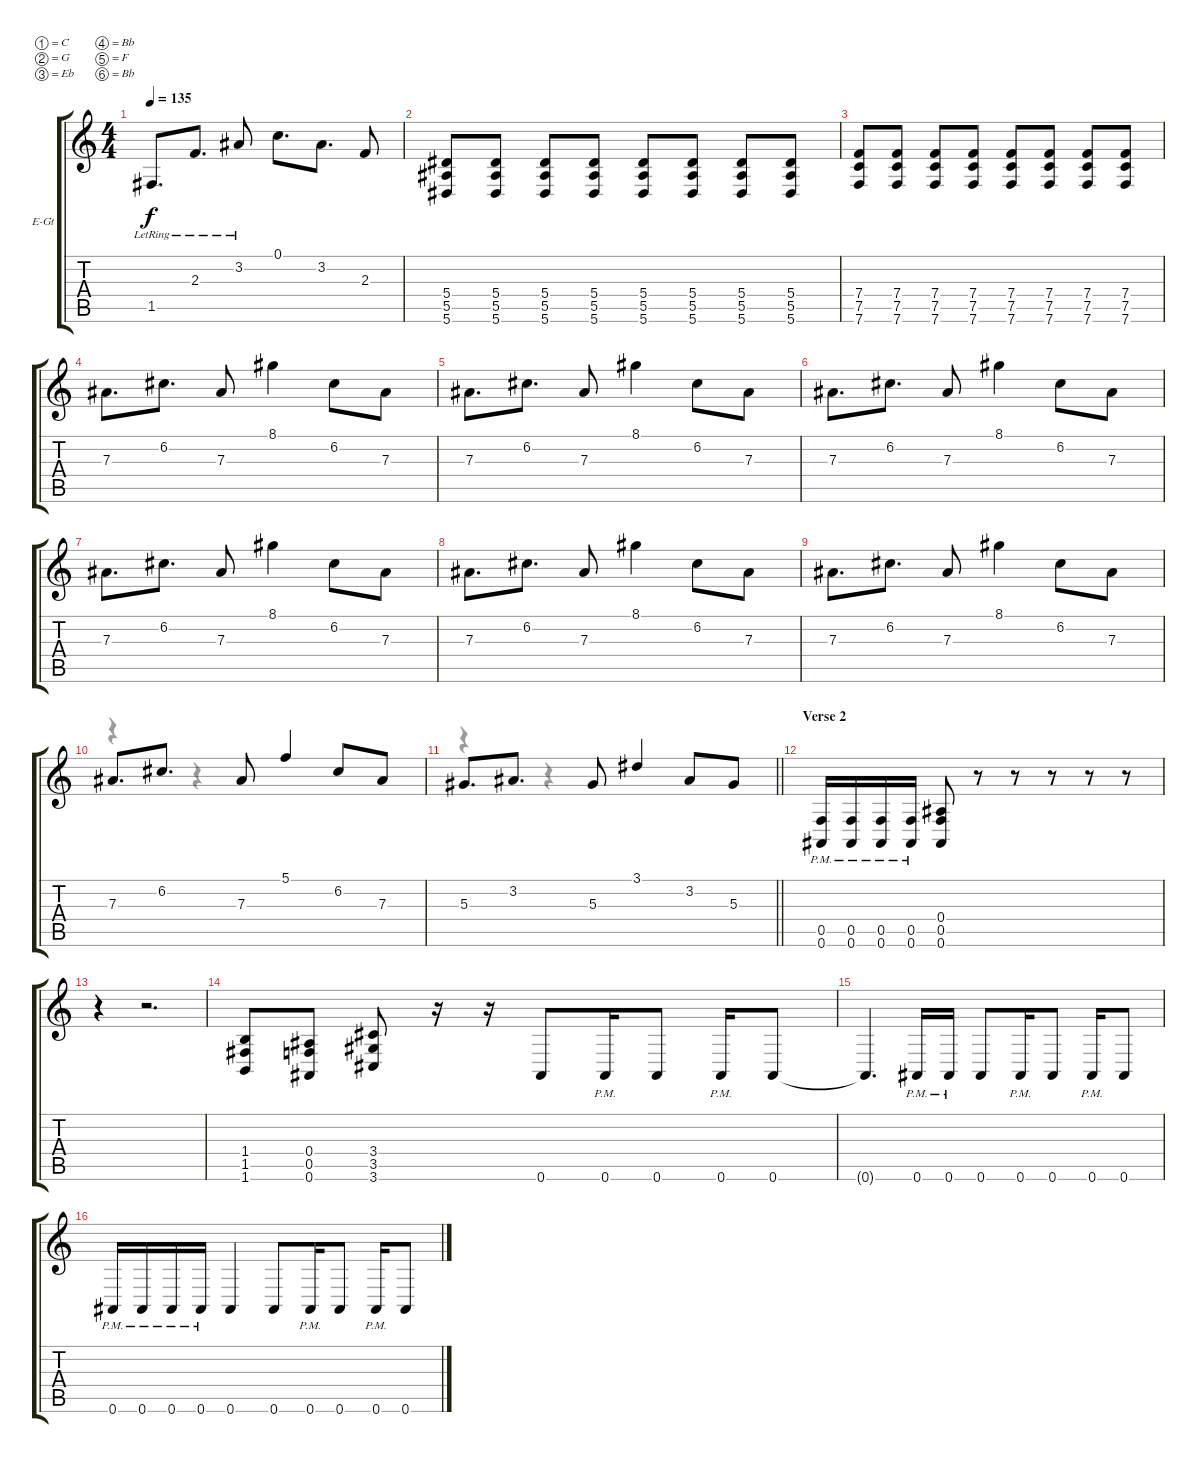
\bracketExtendMode groupsimilarinstruments
\firstSystemTrackNameOrientation horizontal
\otherSystemsTrackNameOrientation horizontal
\track ("Lead Guitar" "E-Gt") {instrument distortionguitar}
\staff {score tabs}
\tuning (C4 G3 Eb3 Bb2 F2 Bb1)
\voice
\ts (4 4)
\tempo 135
\clef g2
\ks c
1.5{lr}.8{d dy f} 2.3{lr}.8{d} 3.2{lr}.8 0.1.8{d} 3.2.8{d} 2.3.8 |
(5.4 5.5 5.6).8 (5.4 5.5 5.6).8 (5.4 5.5 5.6).8 (5.4 5.5 5.6).8 (5.4 5.5 5.6).8 (5.4 5.5 5.6).8 (5.4 5.5 5.6).8 (5.4 5.5 5.6).8 |
(7.4 7.5 7.6).8 (7.4 7.5 7.6).8 (7.4 7.5 7.6).8 (7.4 7.5 7.6).8 (7.4 7.5 7.6).8 (7.4 7.5 7.6).8 (7.4 7.5 7.6).8 (7.4 7.5 7.6).8 |
7.3.8{d} 6.2.8{d} 7.3.8 8.1.4 6.2.8 7.3.8 |
7.3.8{d} 6.2.8{d} 7.3.8 8.1.4 6.2.8 7.3.8 |
7.3.8{d} 6.2.8{d} 7.3.8 8.1.4 6.2.8 7.3.8 |
7.3.8{d} 6.2.8{d} 7.3.8 8.1.4 6.2.8 7.3.8 |
7.3.8{d} 6.2.8{d} 7.3.8 8.1.4 6.2.8 7.3.8 |
7.3.8{d} 6.2.8{d} 7.3.8 8.1.4 6.2.8 7.3.8 |
7.3.8{d} 6.2.8{d} 7.3.8 5.1.4 6.2.8 7.3.8 |
\barLineRight lightlight
5.3.8{d} 3.2.8{d} 5.3.8 3.1.4 3.2.8 5.3.8 |
\section ("" "Verse 2")
(0.5{pm} 0.6{pm}).16 (0.5{pm} 0.6{pm}).16 (0.5{pm} 0.6{pm}).16 (0.5{pm} 0.6{pm}).16 (0.4 0.5 0.6).8 r.8 r.8 r.8 r.8 r.8 |
r.4 r.2{d} |
(1.4 1.5 1.6).8 (0.4 0.5 0.6).8 (3.4 3.5 3.6).8 r.16 r.16 0.6.8 0.6{pm}.16 0.6.8 0.6{pm}.16 0.6.8 |
0.6{t}.4{d} 0.6{pm}.16 0.6{pm}.16 0.6.8 0.6{pm}.16 0.6.8 0.6{pm}.16 0.6.8 |
0.6{pm}.16 0.6{pm}.16 0.6{pm}.16 0.6{pm}.16 0.6.4 0.6.8 0.6{pm}.16 0.6.8 0.6{pm}.16 0.6.8
\voice
\clef g2
\ottava regular
\simile none
\ks c
|
|
|
|
|
|
|
|
|
r.4{dy mf} r.4 |
\barLineRight lightlight
r.4 r.4 |
|
|
|
|
